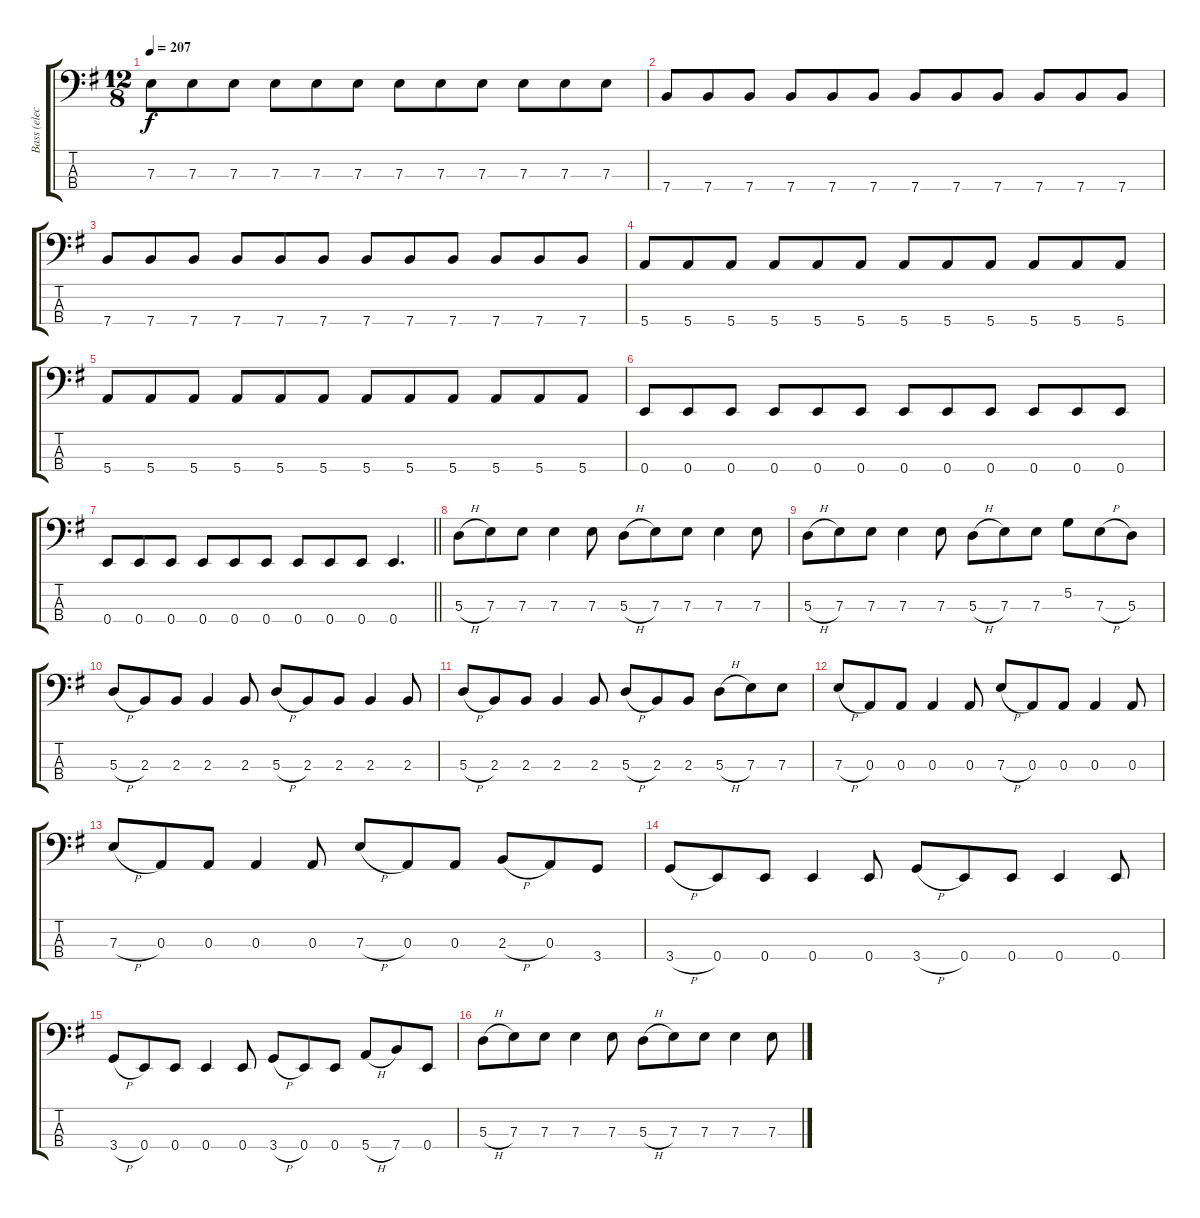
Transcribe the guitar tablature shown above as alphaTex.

\track ("Bass (elec.)" "Bass (elec") {instrument electricbasspick}
\staff {score tabs}
\tuning (G2 D2 A1 E1) {hide}
\ts (12 8)
\tempo 207
\clef f4
\ks g
7.3.8{dy f} 7.3.8 7.3.8 7.3.8 7.3.8 7.3.8 7.3.8 7.3.8 7.3.8 7.3.8 7.3.8 7.3.8 |
7.4.8 7.4.8 7.4.8 7.4.8 7.4.8 7.4.8 7.4.8 7.4.8 7.4.8 7.4.8 7.4.8 7.4.8 |
7.4.8 7.4.8 7.4.8 7.4.8 7.4.8 7.4.8 7.4.8 7.4.8 7.4.8 7.4.8 7.4.8 7.4.8 |
5.4.8 5.4.8 5.4.8 5.4.8 5.4.8 5.4.8 5.4.8 5.4.8 5.4.8 5.4.8 5.4.8 5.4.8 |
5.4.8 5.4.8 5.4.8 5.4.8 5.4.8 5.4.8 5.4.8 5.4.8 5.4.8 5.4.8 5.4.8 5.4.8 |
0.4.8 0.4.8 0.4.8 0.4.8 0.4.8 0.4.8 0.4.8 0.4.8 0.4.8 0.4.8 0.4.8 0.4.8 |
\barLineRight lightlight
0.4.8 0.4.8 0.4.8 0.4.8 0.4.8 0.4.8 0.4.8 0.4.8 0.4.8 0.4.4{d} |
\section ("" "")
5.3{h}.8 7.3.8 7.3.8 7.3.4 7.3.8 5.3{h}.8 7.3.8 7.3.8 7.3.4 7.3.8 |
5.3{h}.8 7.3.8 7.3.8 7.3.4 7.3.8 5.3{h}.8 7.3.8 7.3.8 5.2.8 7.3{h}.8 5.3.8 |
5.3{h}.8 2.3.8 2.3.8 2.3.4 2.3.8 5.3{h}.8 2.3.8 2.3.8 2.3.4 2.3.8 |
5.3{h}.8 2.3.8 2.3.8 2.3.4 2.3.8 5.3{h}.8 2.3.8 2.3.8 5.3{h}.8 7.3.8 7.3.8 |
7.3{h}.8 0.3.8 0.3.8 0.3.4 0.3.8 7.3{h}.8 0.3.8 0.3.8 0.3.4 0.3.8 |
7.3{h}.8 0.3.8 0.3.8 0.3.4 0.3.8 7.3{h}.8 0.3.8 0.3.8 2.3{h}.8 0.3.8 3.4.8 |
3.4{h}.8 0.4.8 0.4.8 0.4.4 0.4.8 3.4{h}.8 0.4.8 0.4.8 0.4.4 0.4.8 |
3.4{h}.8 0.4.8 0.4.8 0.4.4 0.4.8 3.4{h}.8 0.4.8 0.4.8 5.4{h}.8 7.4.8 0.4.8 |
5.3{h}.8 7.3.8 7.3.8 7.3.4 7.3.8 5.3{h}.8 7.3.8 7.3.8 7.3.4 7.3.8
